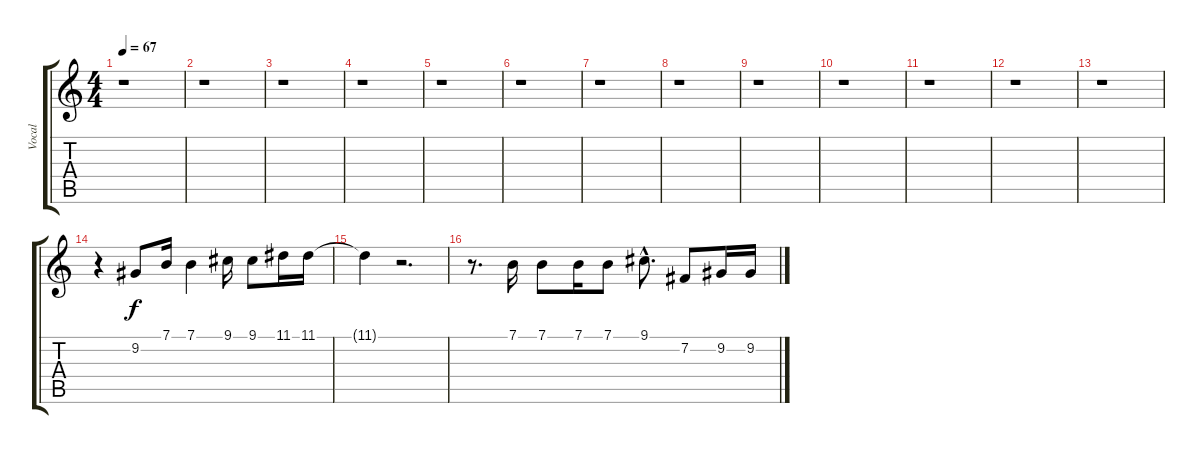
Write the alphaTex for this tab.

\track ("Vocal" "Vocal") {instrument flute}
\staff {score tabs}
\tuning (E4 B3 G3 D3 A2 E2) {hide}
\ts (4 4)
\tempo 67
\clef g2
\ks c
r.1{dy f} |
r.1 |
r.1 |
r.1 |
r.1 |
r.1 |
r.1 |
r.1 |
r.1 |
r.1 |
r.1 |
r.1 |
r.1 |
r.4 9.2.8 7.1.16 7.1.4 9.1.16 9.1.8 11.1.16 11.1.16 |
11.1{t}.4 r.2{d} |
r.8{d} 7.1.16 7.1.8 7.1.16 7.1.8 9.1{hac}.8{d} 7.2.8 9.2.16 9.2.16
